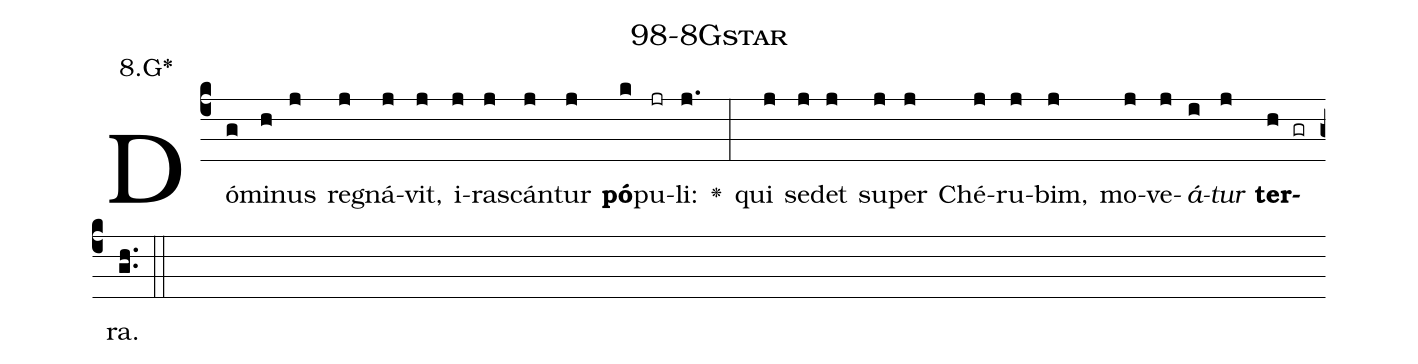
name: 98-8Gstar;
annotation: 8.G*;
%%
(c4)Dó(g)mi(h)nus(j) re(j)gná(j)vit,(j) i(j)ras(j)cán(j)tur(j) <b>pó</b>(k)pu(jr)li:(j.) <v>\greheightstar</v>(:) qui(j) se(j)det(j) su(j)per(j) Ché(j)ru(j)bim,(j) mo(j)ve(j)<i>á</i>(i)<i>tur</i>(j) <b>ter</b>(h gr)ra.(gh..) (::)


%E(j) u(j) o(i) u(j) a(h) e.(gh..) (::)
